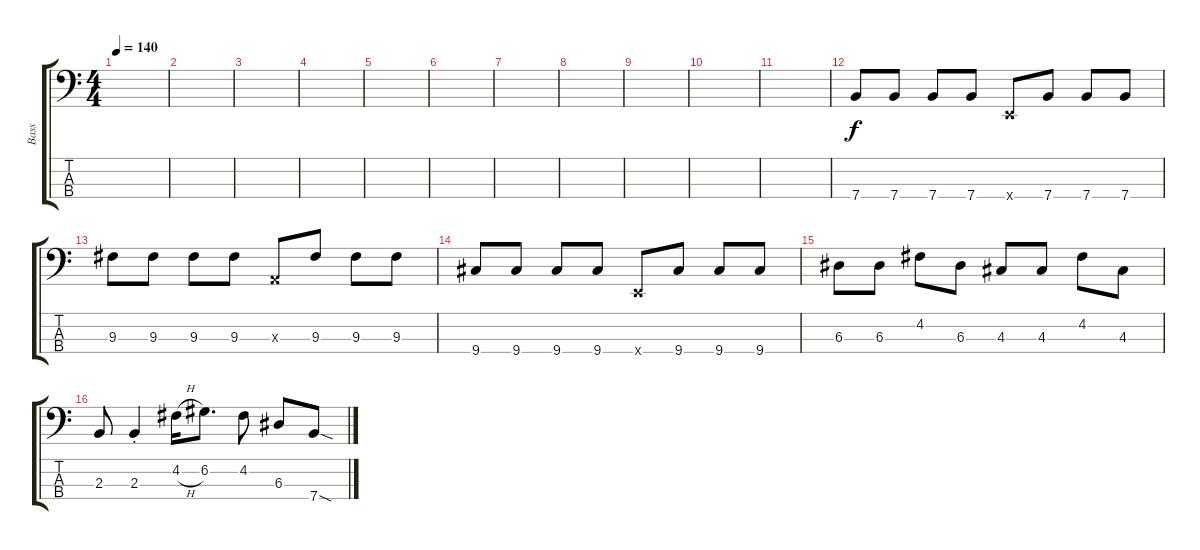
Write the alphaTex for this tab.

\track ("Bass" "Bass") {instrument electricbasspick}
\staff {score tabs}
\tuning (G2 D2 A1 E1) {hide}
\ts (4 4)
\tempo 140
\clef f4
\ks c
|
|
|
|
|
|
|
|
|
|
|
7.4.8 7.4.8 7.4.8 7.4.8 0.4{x}.8 7.4.8 7.4.8 7.4.8 |
9.3.8 9.3.8 9.3.8 9.3.8 0.3{x}.8 9.3.8 9.3.8 9.3.8 |
9.4.8 9.4.8 9.4.8 9.4.8 0.4{x}.8 9.4.8 9.4.8 9.4.8 |
6.3.8 6.3.8 4.2.8 6.3.8 4.3.8 4.3.8 4.2.8 4.3.8 |
2.3.8 2.3{st}.4 4.2{h}.16 6.2.8{d} 4.2.8 6.3.8 7.4{sod}.8
